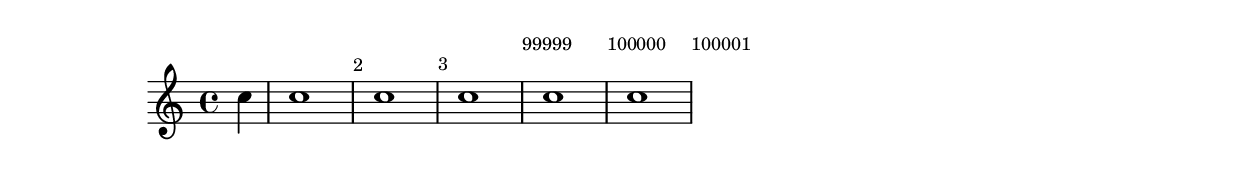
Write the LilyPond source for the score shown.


\version "2.1.22"

\header {

texidoc="Bar number settable and padding adjustable.  Bar numbers
start counting after the anacrusis.

The padding should be increased, to prevent clashes at the start of the line.
 
"

}

\score {
  \notes \relative c'' {
      \partial 4 c4 
      c1 c c
      \set Score.currentBarNumber = #99999
      \override Score.BarNumber  #'padding = #3
      c1 c
  }
  \paper {
    raggedright = ##t
    \translator {
	\ScoreContext
	BarNumber \override #'break-visibility = #all-visible
    }
  }
}
